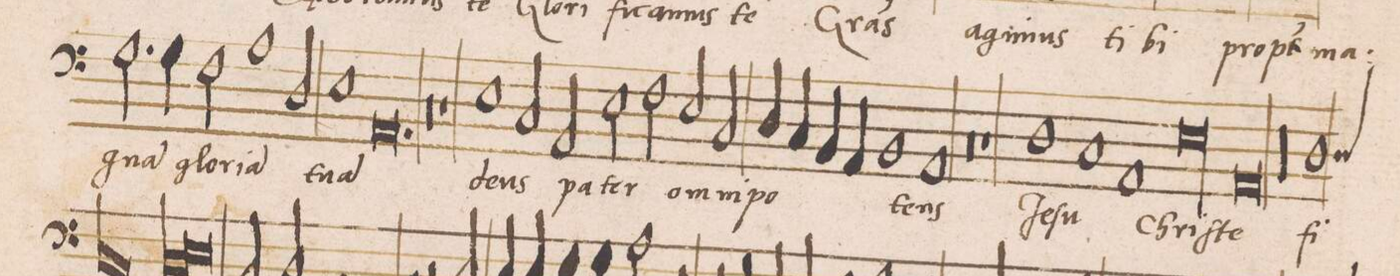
**kern	**text
*I"BASVS	*
*clefF4	*
*k[]	*
*met(C|)	*
*M2/1	*
2.G\	-gna(m)
4G\	glo-
2F\	-ri-
1A\	-a(m)
=20-	=20-
2D/	.
1E	tu-
=21-	=21-
0.AA	-a(m)
=22-	=22-
0r	.
=23-	=23-
1r	.
=24-	=24-
1E	de-
2C/	-us
2AA/	pa-
=25-	=25-
2E\	-ter
2F\	om-
2E/	-ni-
2C/	-po-
=26-	=26-
4D/	.
4C/	.
4BB/	.
4AA/	.
1BB	.
=27-	=27-
1AA	-tens
0r	.
=28-	=28-
1r	.
=29-	=29-
1D	Je-
1C	-ſu
=30-	=30-
1AA	.
00E	Chri-
=31-	=31-
=32-	=32-
0AA	-ſte
=33-	=33-
00r	.
=34-	=34-
=35-	=35-
*custos:D	*
1D	fi-
=36-	=36-
*lig	*
*-	*-
